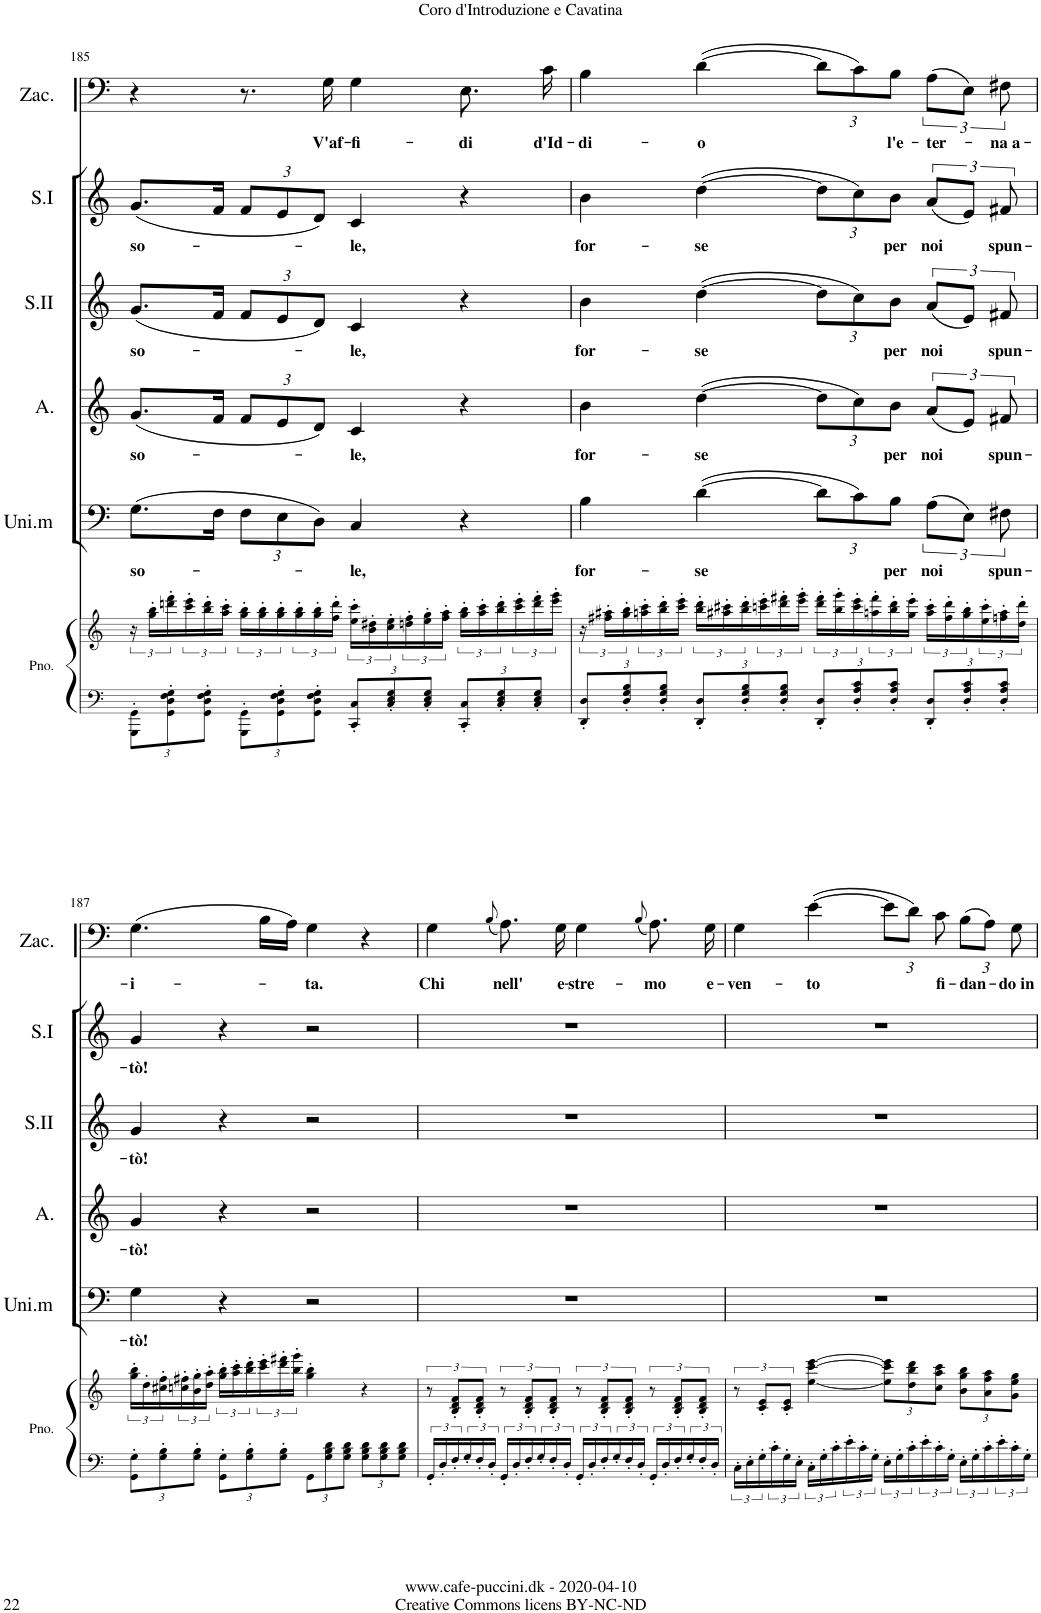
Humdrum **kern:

**kern	**kern	**kern	**text	**kern	**text	**kern	**text	**kern	**text	**kern	**text
*part6	*part6	*part5	*part5	*part4	*part4	*part3	*part3	*part2	*part2	*part1	*part1
*staff7	*staff6	*staff5	*staff5	*staff4	*staff4	*staff3	*staff3	*staff2	*staff2	*staff1	*staff1
*I"Piano	*	*I"Unison male	*	*I"Alto	*	*I"Soprano II	*	*I"Soprano I	*	*I"Zaccaria	*
*I'Pno.	*	*I'Uni.m	*	*I'A.	*	*I'S.II	*	*I'S.I	*	*I'Zac.	*
!!LO:PB:g=z
*clefF4	*clefG2	*clefF4	*	*clefG2	*	*clefG2	*	*clefG2	*	*clefF4	*
*k[]	*k[]	*k[]	*	*k[]	*	*k[]	*	*k[]	*	*k[]	*
*M4/4	*M4/4	*M4/4	*	*M4/4	*	*M4/4	*	*M4/4	*	*M4/4	*
*met(c)	*met(c)	*met(c)	*	*met(c)	*	*met(c)	*	*met(c)	*	*met(c)	*
*Xbrackettup	*	*	*	*	*	*	*	*	*	*	*
=185	=185	=185	=185	=185	=185	=185	=185	=185	=185	=185	=185
!	!	!	!LO:LY:b	!	!LO:LY:b	!	!LO:LY:b	!	!LO:LY:b	!	!
12GGG\' 12GG\'L	24r	(>8.G\L	so-	(<8.g/L	so-	(<8.g/L	so-	(<8.g/L	so-	4r	.
.	24gg\' 24bb\'LL	.	.	.	.	.	.	.	.	.	.
12GG\' 12D\' 12F\' 12G\'	24dddn\' 24fff\'	.	.	.	.	.	.	.	.	.	.
.	24ccc\' 24eee\'	.	.	.	.	.	.	.	.	.	.
12GG\' 12D\' 12F\' 12G\'J	24bb\' 24ddd\'	.	.	.	.	.	.	.	.	.	.
.	.	16F\Jk	.	16f/Jk	.	16f/Jk	.	16f/Jk	.	.	.
.	24aa\' 24ccc\'JJ	.	.	.	.	.	.	.	.	.	.
*	*	*Xbrackettup	*	*Xbrackettup	*	*Xbrackettup	*	*Xbrackettup	*	*	*
12GGG\' 12GG\'L	24gg\' 24bb\'LL	12F\L	.	12f/L	.	12f/L	.	12f/L	.	8.r	.
.	24gg\' 24bb\'	.	.	.	.	.	.	.	.	.	.
12GG\' 12D\' 12F\' 12G\'	24gg\' 24bb\'	12E\	.	12e/	.	12e/	.	12e/	.	.	.
.	24gg\' 24bb\'	.	.	.	.	.	.	.	.	.	.
12GG\' 12D\' 12F\' 12G\'J	24gg\' 24bb\'	12D\J)	.	12d/J)	.	12d/J)	.	12d/J)	.	.	.
!	!	!	!	!	!	!	!	!	!	!	!LO:LY:b
.	.	.	.	.	.	.	.	.	.	16G\	V'af-
.	24ff\' 24ddd\'JJ	.	.	.	.	.	.	.	.	.	.
!	!	!	!LO:LY:b	!	!LO:LY:b	!	!LO:LY:b	!	!LO:LY:b	!	!LO:LY:b
12CC/' 12C/'L	24ee\' 24ccc\'LL	4C/	-le,	4c/	-le,	4c/	-le,	4c/	-le,	4G\	-fi-
.	24b\' 24dd#X\'	.	.	.	.	.	.	.	.	.	.
12C/' 12E/' 12G/'	24cc\' 24ee\'	.	.	.	.	.	.	.	.	.	.
.	24ddn\' 24ff\'	.	.	.	.	.	.	.	.	.	.
12C/' 12E/' 12G/'J	24ee\' 24gg\'	.	.	.	.	.	.	.	.	.	.
.	24ff\' 24aa\'JJ	.	.	.	.	.	.	.	.	.	.
!	!	!	!	!	!	!	!	!	!	!	!LO:LY:b
12CC/' 12C/'L	24gg\' 24bb\'LL	4r	.	4r	.	4r	.	4r	.	8.E\	-di
.	24aa\' 24ccc\'	.	.	.	.	.	.	.	.	.	.
12C/' 12E/' 12G/'	24bb\' 24ddd\'	.	.	.	.	.	.	.	.	.	.
.	24ccc\' 24eee\'	.	.	.	.	.	.	.	.	.	.
12C/' 12E/' 12G/'J	24ddd\' 24fff\'	.	.	.	.	.	.	.	.	.	.
!	!	!	!	!	!	!	!	!	!	!	!LO:LY:b
.	.	.	.	.	.	.	.	.	.	16c\	d'Id-
.	24eee\' 24ggg\'JJ	.	.	.	.	.	.	.	.	.	.
=186	=186	=186	=186	=186	=186	=186	=186	=186	=186	=186	=186
!	!	!	!LO:LY:b	!	!LO:LY:b	!	!LO:LY:b	!	!LO:LY:b	!	!LO:LY:b
12DD/' 12D/'L	24r	4B\	for-	4b\	for-	4b\	for-	4b\	for-	4B\	-di-
.	24ff#X\' 24aa#X\'LL	.	.	.	.	.	.	.	.	.	.
12D/' 12G/' 12B/'	24gg\' 24bb\'	.	.	.	.	.	.	.	.	.	.
.	24aan\' 24ccc\'	.	.	.	.	.	.	.	.	.	.
12D/' 12G/' 12B/'J	24bb\' 24ddd\'	.	.	.	.	.	.	.	.	.	.
.	24ccc\' 24eee\'JJ	.	.	.	.	.	.	.	.	.	.
!	!	!	!LO:LY:b	!	!LO:LY:b	!	!LO:LY:b	!	!LO:LY:b	!	!LO:LY:b
12DD/' 12D/'L	24bb\' 24ddd\'LL	(>[4d\	-se	(>[4dd\	-se	(>[4dd\	-se	(>[4dd\	-se	(>[4d\	-o
.	24aa#X\' 24ccc#X\'	.	.	.	.	.	.	.	.	.	.
12D/' 12G/' 12B/'	24bb\' 24ddd\'	.	.	.	.	.	.	.	.	.	.
.	24cccn\' 24eee\'	.	.	.	.	.	.	.	.	.	.
12D/' 12G/' 12B/'J	24ddd\' 24fff#X\'	.	.	.	.	.	.	.	.	.	.
.	24eee\' 24ggg\'JJ	.	.	.	.	.	.	.	.	.	.
*	*	*	*	*	*	*	*	*	*	*Xbrackettup	*
12DD/' 12D/'L	24ddd\' 24fff#\'LL	12d\L]	.	12dd\L]	.	12dd\L]	.	12dd\L]	.	12d\L]	.
.	24bb\' 24ggg\'	.	.	.	.	.	.	.	.	.	.
12D/' 12A/' 12c/'	24ccc\' 24eee\'	12c\)	.	12cc\)	.	12cc\)	.	12cc\)	.	12c\)	.
.	24aan\' 24fff#\'	.	.	.	.	.	.	.	.	.	.
!	!	!	!LO:LY:b	!	!LO:LY:b	!	!LO:LY:b	!	!LO:LY:b	!	!LO:LY:b
12D/' 12A/' 12c/'J	24bb\' 24ddd\'	12B\J	per	12b\J	per	12b\J	per	12b\J	per	12B\J	l'e-
.	24gg\' 24eee\'JJ	.	.	.	.	.	.	.	.	.	.
*	*	*brackettup	*	*	*	*	*	*	*	*	*
!	!	!	!LO:LY:b	!	!	!	!	!	!	!	!
*	*	*	*	*brackettup	*	*	*	*	*	*	*
!	!	!	!	!	!LO:LY:b	!	!	!	!	!	!
*	*	*	*	*	*	*brackettup	*	*	*	*	*
!	!	!	!	!	!	!	!LO:LY:b	!	!	!	!
*	*	*	*	*	*	*	*	*brackettup	*	*	*
!	!	!	!	!	!	!	!	!	!LO:LY:b	!	!
*	*	*	*	*	*	*	*	*	*	*brackettup	*
!	!	!	!	!	!	!	!	!	!	!	!LO:LY:b
12DD/' 12D/'L	24aa\' 24ccc\'LL	(>12A\L	noi	(<12a/L	noi	(<12a/L	noi	(<12a/L	noi	(>12A\L	-ter-
.	24ff#\' 24ddd\'	.	.	.	.	.	.	.	.	.	.
12D/' 12A/' 12c/'	24gg\' 24bb\'	12E\J)	.	12e/J)	.	12e/J)	.	12e/J)	.	12E\J)	.
.	24ee\' 24ccc\'	.	.	.	.	.	.	.	.	.	.
!	!	!	!LO:LY:b	!	!LO:LY:b	!	!LO:LY:b	!	!LO:LY:b	!	!LO:LY:b
12D/' 12A/' 12c/'J	24ffn\' 24aa\'	12F#X\	spun-	12f#X/	spun-	12f#X/	spun-	12f#X/	spun-	12F#X\	na a-
.	24dd\' 24ddd\'JJ	.	.	.	.	.	.	.	.	.	.
!!LO:LB:g=z
=187	=187	=187	=187	=187	=187	=187	=187	=187	=187	=187	=187
!	!	!	!LO:LY:b	!	!LO:LY:b	!	!LO:LY:b	!	!LO:LY:b	!	!LO:LY:b
12GG\' 12G\'L	24gg\' 24bb\'LL	4G\	-tò!	4g/	-tò!	4g/	-tò!	4g/	-tò!	(>4.G\	-i-
.	24dd'\	.	.	.	.	.	.	.	.	.	.
12G\' 12B\'	24cc#X\' 24ff\'	.	.	.	.	.	.	.	.	.	.
.	24ccn\' 24ff#X\'	.	.	.	.	.	.	.	.	.	.
12G\' 12B\'J	24b\' 24gg\'	.	.	.	.	.	.	.	.	.	.
.	24dd\' 24aa\'JJ	.	.	.	.	.	.	.	.	.	.
12GG\' 12G\'L	24gg\' 24bb\'LL	4r	.	4r	.	4r	.	4r	.	.	.
.	24aa\' 24ccc\'	.	.	.	.	.	.	.	.	.	.
12G\' 12B\'	24bb\' 24ddd\'	.	.	.	.	.	.	.	.	.	.
.	24ccc\' 24eee\'	.	.	.	.	.	.	.	.	16B\LL	.
12G\' 12B\'J	24ddd\' 24fff#X\'	.	.	.	.	.	.	.	.	.	.
.	.	.	.	.	.	.	.	.	.	16A\JJ)	.
.	24bb\' 24ggg\'JJ	.	.	.	.	.	.	.	.	.	.
!	!	!	!	!	!	!	!	!	!	!	!LO:LY:b
12GG\L	4gg\' 4bb\'	2r	.	2r	.	2r	.	2r	.	4G\	-ta.
12G\ 12B\ 12d\	.	.	.	.	.	.	.	.	.	.	.
12G\ 12B\ 12d\J	.	.	.	.	.	.	.	.	.	.	.
12G\ 12B\ 12d\L	4r	.	.	.	.	.	.	.	.	4r	.
12G\ 12B\ 12d\	.	.	.	.	.	.	.	.	.	.	.
12G\ 12B\ 12d\J	.	.	.	.	.	.	.	.	.	.	.
=188	=188	=188	=188	=188	=188	=188	=188	=188	=188	=188	=188
*brackettup	*	*	*	*	*	*	*	*	*	*	*
!	!	!	!	!	!	!	!	!	!	!	!LO:LY:b
24GG'/LL	12r	1r	.	1r	.	1r	.	1r	.	4G\	Chi
24D'/	.	.	.	.	.	.	.	.	.	.	.
24F'/	12B/' 12d/' 12f/'L	.	.	.	.	.	.	.	.	.	.
24G'/	.	.	.	.	.	.	.	.	.	.	.
24F'/	12B/' 12d/' 12f/'J	.	.	.	.	.	.	.	.	.	.
24D'/JJ	.	.	.	.	.	.	.	.	.	.	.
.	.	.	.	.	.	.	.	.	.	(<8qB/	.
!	!	!	!	!	!	!	!	!	!	!	!LO:LY:b
24GG'/LL	12r	.	.	.	.	.	.	.	.	8.A\)	nell'
24D'/	.	.	.	.	.	.	.	.	.	.	.
24F'/	12B/' 12d/' 12f/'L	.	.	.	.	.	.	.	.	.	.
24G'/	.	.	.	.	.	.	.	.	.	.	.
24F'/	12B/' 12d/' 12f/'J	.	.	.	.	.	.	.	.	.	.
!	!	!	!	!	!	!	!	!	!	!	!LO:LY:b
.	.	.	.	.	.	.	.	.	.	16G\	e-
24D'/JJ	.	.	.	.	.	.	.	.	.	.	.
!	!	!	!	!	!	!	!	!	!	!	!LO:LY:b
24GG'/LL	12r	.	.	.	.	.	.	.	.	4G\	-stre-
24D'/	.	.	.	.	.	.	.	.	.	.	.
24F'/	12B/' 12d/' 12f/'L	.	.	.	.	.	.	.	.	.	.
24G'/	.	.	.	.	.	.	.	.	.	.	.
24F'/	12B/' 12d/' 12f/'J	.	.	.	.	.	.	.	.	.	.
24D'/JJ	.	.	.	.	.	.	.	.	.	.	.
.	.	.	.	.	.	.	.	.	.	(<8qB/	.
!	!	!	!	!	!	!	!	!	!	!	!LO:LY:b
24GG'/LL	12r	.	.	.	.	.	.	.	.	8.A\)	-mo
24D'/	.	.	.	.	.	.	.	.	.	.	.
24F'/	12B/' 12d/' 12f/'L	.	.	.	.	.	.	.	.	.	.
24G'/	.	.	.	.	.	.	.	.	.	.	.
24F'/	12B/' 12d/' 12f/'J	.	.	.	.	.	.	.	.	.	.
!	!	!	!	!	!	!	!	!	!	!	!LO:LY:b
.	.	.	.	.	.	.	.	.	.	16G\	e-
24D'/JJ	.	.	.	.	.	.	.	.	.	.	.
=189	=189	=189	=189	=189	=189	=189	=189	=189	=189	=189	=189
!	!	!	!	!	!	!	!	!	!	!	!LO:LY:b
24C'\LL	12r	1r	.	1r	.	1r	.	1r	.	4G\	-ven-
24E'\	.	.	.	.	.	.	.	.	.	.	.
24G'\	12c/' 12e/'L	.	.	.	.	.	.	.	.	.	.
24c'\	.	.	.	.	.	.	.	.	.	.	.
24G'\	12c/' 12e/'J	.	.	.	.	.	.	.	.	.	.
24E'\JJ	.	.	.	.	.	.	.	.	.	.	.
!	!	!	!	!	!	!	!	!	!	!	!LO:LY:b
24C'\LL	[4ee\ [4ccc\ [4eee\	.	.	.	.	.	.	.	.	(>[4e\	-to
24G'\	.	.	.	.	.	.	.	.	.	.	.
24c'\	.	.	.	.	.	.	.	.	.	.	.
24e'\	.	.	.	.	.	.	.	.	.	.	.
24c'\	.	.	.	.	.	.	.	.	.	.	.
24G'\JJ	.	.	.	.	.	.	.	.	.	.	.
*	*Xbrackettup	*	*	*	*	*	*	*	*	*Xbrackettup	*
24E'\LL	12ee\] 12ccc\] 12eee\]L	.	.	.	.	.	.	.	.	12e\L]	.
24G'\	.	.	.	.	.	.	.	.	.	.	.
24c'\	12dd\ 12bb\ 12ddd\	.	.	.	.	.	.	.	.	12d\J)	.
24e'\	.	.	.	.	.	.	.	.	.	.	.
!	!	!	!	!	!	!	!	!	!	!	!LO:LY:b
24c'\	12cc\ 12aa\ 12ccc\J	.	.	.	.	.	.	.	.	12c\	fi-
24G'\JJ	.	.	.	.	.	.	.	.	.	.	.
!	!	!	!	!	!	!	!	!	!	!	!LO:LY:b
24E'\LL	12b\ 12gg\ 12bb\L	.	.	.	.	.	.	.	.	(>12B\L	-dan-
24G'\	.	.	.	.	.	.	.	.	.	.	.
24c'\	12a\ 12ff\ 12aa\	.	.	.	.	.	.	.	.	12A\J)	.
24e'\	.	.	.	.	.	.	.	.	.	.	.
!	!	!	!	!	!	!	!	!	!	!	!LO:LY:b
24c'\	12g\ 12ee\ 12gg\J	.	.	.	.	.	.	.	.	12G\	do in
24G'\JJ	.	.	.	.	.	.	.	.	.	.	.
=	=	=	=	=	=	=	=	=	=	=	=
*-	*-	*-	*-	*-	*-	*-	*-	*-	*-	*-	*-
